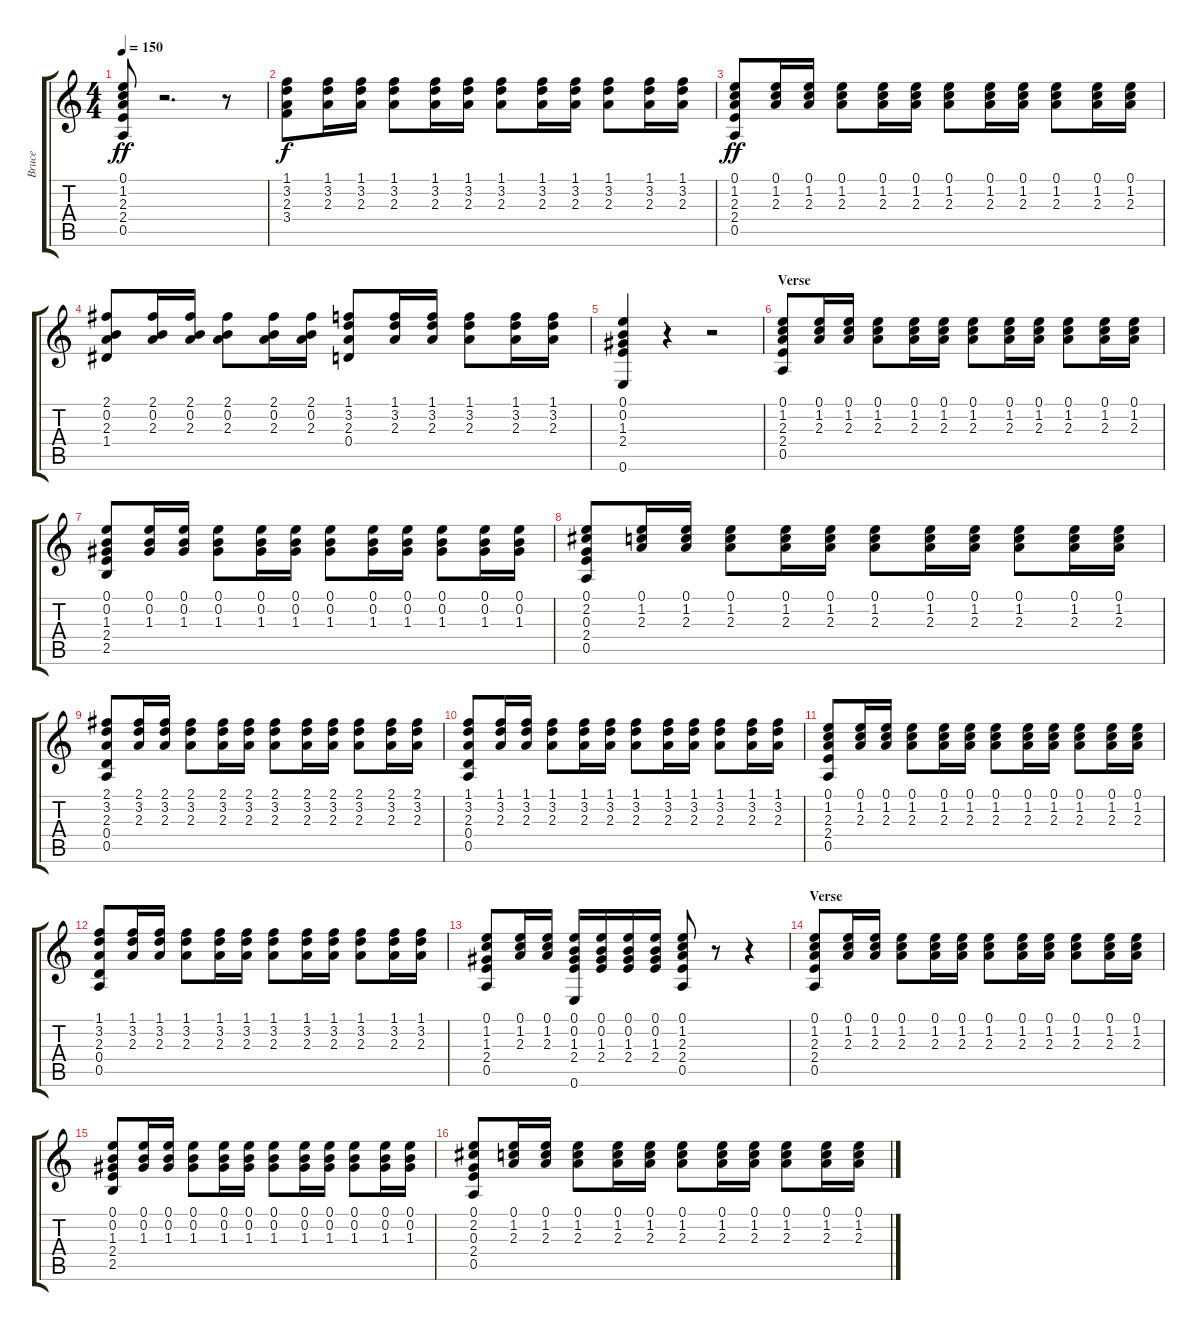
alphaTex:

\track ("Bruce" "Bruce") {instrument acousticguitarsteel}
\staff {score tabs}
\tuning (E4 B3 G3 D3 A2 E2) {hide}
\ts (4 4)
\tempo 150
\clef g2
\ks c
(0.1 1.2 2.3 2.4 0.5).8{dy ff} r.2{d} r.8 |
(1.1 3.2 2.3 3.4).8{dy f} (1.1 3.2 2.3).16 (1.1 3.2 2.3).16 (1.1 3.2 2.3).8 (1.1 3.2 2.3).16 (1.1 3.2 2.3).16 (1.1 3.2 2.3).8 (1.1 3.2 2.3).16 (1.1 3.2 2.3).16 (1.1 3.2 2.3).8 (1.1 3.2 2.3).16 (1.1 3.2 2.3).16 |
(0.1 1.2 2.3 2.4 0.5).8{dy ff} (0.1 1.2 2.3).16 (0.1 1.2 2.3).16 (0.1 1.2 2.3).8 (0.1 1.2 2.3).16 (0.1 1.2 2.3).16 (0.1 1.2 2.3).8 (0.1 1.2 2.3).16 (0.1 1.2 2.3).16 (0.1 1.2 2.3).8 (0.1 1.2 2.3).16 (0.1 1.2 2.3).16 |
(2.1 0.2 2.3 1.4).8 (2.1 0.2 2.3).16 (2.1 0.2 2.3).16 (2.1 0.2 2.3).8 (2.1 0.2 2.3).16 (2.1 0.2 2.3).16 (1.1 3.2 2.3 0.4).8 (1.1 3.2 2.3).16 (1.1 3.2 2.3).16 (1.1 3.2 2.3).8 (1.1 3.2 2.3).16 (1.1 3.2 2.3).16 |
(0.1 0.2 1.3 2.4 0.6).4 r.4 r.2 |
\section ("" "Verse")
(0.1 1.2 2.3 2.4 0.5).8 (0.1 1.2 2.3).16 (0.1 1.2 2.3).16 (0.1 1.2 2.3).8 (0.1 1.2 2.3).16 (0.1 1.2 2.3).16 (0.1 1.2 2.3).8 (0.1 1.2 2.3).16 (0.1 1.2 2.3).16 (0.1 1.2 2.3).8 (0.1 1.2 2.3).16 (0.1 1.2 2.3).16 |
(0.1 0.2 1.3 2.4 2.5).8 (0.1 0.2 1.3).16 (0.1 0.2 1.3).16 (0.1 0.2 1.3).8 (0.1 0.2 1.3).16 (0.1 0.2 1.3).16 (0.1 0.2 1.3).8 (0.1 0.2 1.3).16 (0.1 0.2 1.3).16 (0.1 0.2 1.3).8 (0.1 0.2 1.3).16 (0.1 0.2 1.3).16 |
(0.1 2.2 0.3 2.4 0.5).8 (0.1 1.2 2.3).16 (0.1 1.2 2.3).16 (0.1 1.2 2.3).8 (0.1 1.2 2.3).16 (0.1 1.2 2.3).16 (0.1 1.2 2.3).8 (0.1 1.2 2.3).16 (0.1 1.2 2.3).16 (0.1 1.2 2.3).8 (0.1 1.2 2.3).16 (0.1 1.2 2.3).16 |
(2.1 3.2 2.3 0.4 0.5).8 (2.1 3.2 2.3).16 (2.1 3.2 2.3).16 (2.1 3.2 2.3).8 (2.1 3.2 2.3).16 (2.1 3.2 2.3).16 (2.1 3.2 2.3).8 (2.1 3.2 2.3).16 (2.1 3.2 2.3).16 (2.1 3.2 2.3).8 (2.1 3.2 2.3).16 (2.1 3.2 2.3).16 |
(1.1 3.2 2.3 0.4 0.5).8 (1.1 3.2 2.3).16 (1.1 3.2 2.3).16 (1.1 3.2 2.3).8 (1.1 3.2 2.3).16 (1.1 3.2 2.3).16 (1.1 3.2 2.3).8 (1.1 3.2 2.3).16 (1.1 3.2 2.3).16 (1.1 3.2 2.3).8 (1.1 3.2 2.3).16 (1.1 3.2 2.3).16 |
(0.1 1.2 2.3 2.4 0.5).8 (0.1 1.2 2.3).16 (0.1 1.2 2.3).16 (0.1 1.2 2.3).8 (0.1 1.2 2.3).16 (0.1 1.2 2.3).16 (0.1 1.2 2.3).8 (0.1 1.2 2.3).16 (0.1 1.2 2.3).16 (0.1 1.2 2.3).8 (0.1 1.2 2.3).16 (0.1 1.2 2.3).16 |
(1.1 3.2 2.3 0.4 0.5).8 (1.1 3.2 2.3).16 (1.1 3.2 2.3).16 (1.1 3.2 2.3).8 (1.1 3.2 2.3).16 (1.1 3.2 2.3).16 (1.1 3.2 2.3).8 (1.1 3.2 2.3).16 (1.1 3.2 2.3).16 (1.1 3.2 2.3).8 (1.1 3.2 2.3).16 (1.1 3.2 2.3).16 |
(0.1 1.2 1.3 2.4 0.5).8 (0.1 1.2 2.3).16 (0.1 1.2 2.3).16 (0.1 0.2 1.3 2.4 0.6).16 (0.1 0.2 1.3 2.4).16 (0.1 0.2 1.3 2.4).16 (0.1 0.2 1.3 2.4).16 (0.1 1.2 2.3 2.4 0.5).8 r.8 r.4 |
\section ("" "Verse")
(0.1 1.2 2.3 2.4 0.5).8 (0.1 1.2 2.3).16 (0.1 1.2 2.3).16 (0.1 1.2 2.3).8 (0.1 1.2 2.3).16 (0.1 1.2 2.3).16 (0.1 1.2 2.3).8 (0.1 1.2 2.3).16 (0.1 1.2 2.3).16 (0.1 1.2 2.3).8 (0.1 1.2 2.3).16 (0.1 1.2 2.3).16 |
(0.1 0.2 1.3 2.4 2.5).8 (0.1 0.2 1.3).16 (0.1 0.2 1.3).16 (0.1 0.2 1.3).8 (0.1 0.2 1.3).16 (0.1 0.2 1.3).16 (0.1 0.2 1.3).8 (0.1 0.2 1.3).16 (0.1 0.2 1.3).16 (0.1 0.2 1.3).8 (0.1 0.2 1.3).16 (0.1 0.2 1.3).16 |
(0.1 2.2 0.3 2.4 0.5).8 (0.1 1.2 2.3).16 (0.1 1.2 2.3).16 (0.1 1.2 2.3).8 (0.1 1.2 2.3).16 (0.1 1.2 2.3).16 (0.1 1.2 2.3).8 (0.1 1.2 2.3).16 (0.1 1.2 2.3).16 (0.1 1.2 2.3).8 (0.1 1.2 2.3).16 (0.1 1.2 2.3).16
